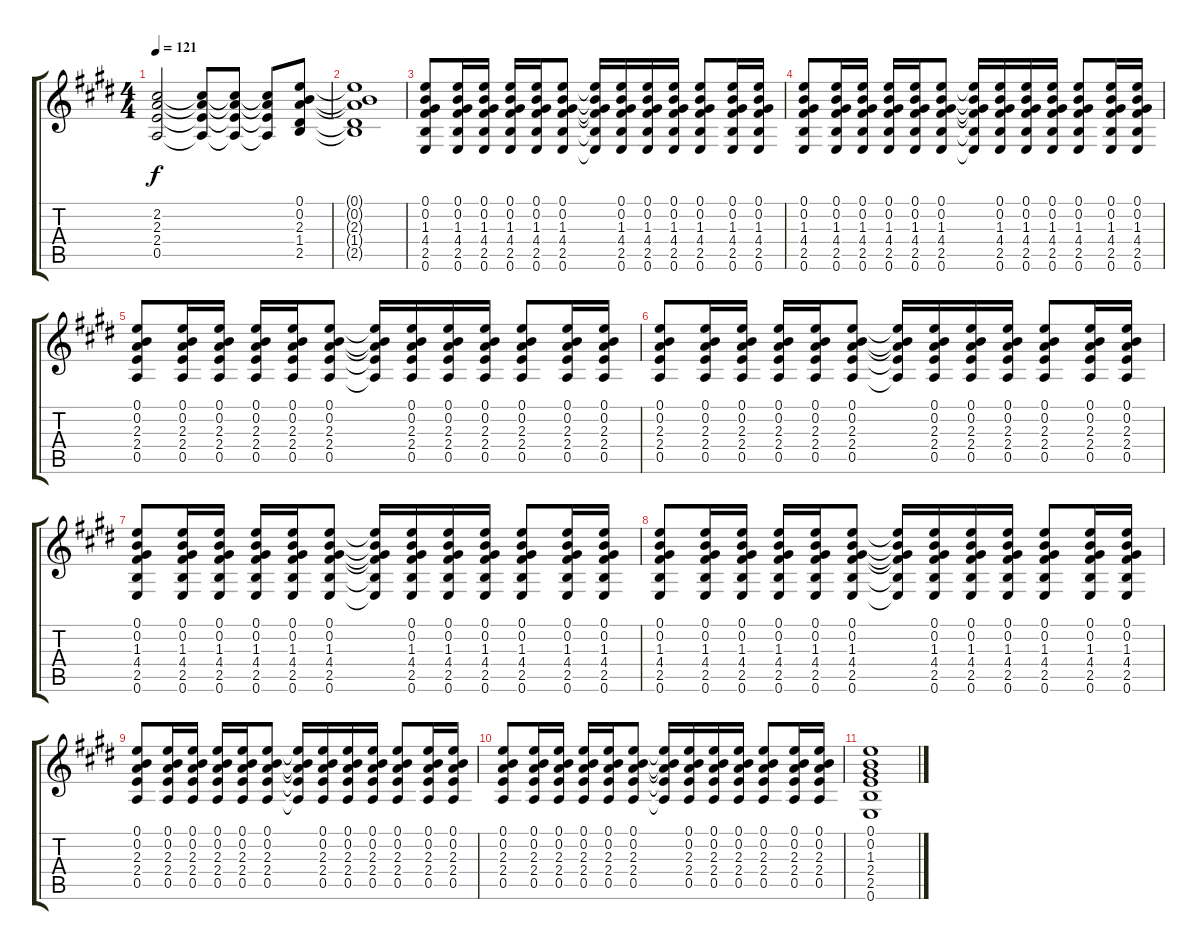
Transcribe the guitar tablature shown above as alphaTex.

\track "" {instrument acousticguitarsteel}
\staff {score tabs}
\tuning (E4 B3 G3 D3 A2 E2) {hide}
\ts (4 4)
\tempo 121
\clef g2
\ks e
(2.2 2.3 2.4 0.5).2{dy f} (2.2{t} 2.3{t} 2.4{t} 0.5{t}).8 (2.2{t} 2.3{t} 2.4{t} 0.5{t}).8 (2.2{t} 2.3{t} 2.4{t} 0.5{t}).8 (0.1 0.2 2.3 1.4 2.5).8 |
(0.1{t} 0.2{t} 2.3{t} 1.4{t} 2.5{t}).1 |
(0.1 0.2 1.3 4.4 2.5 0.6).8 (0.1 0.2 1.3 4.4 2.5 0.6).16 (0.1 0.2 1.3 4.4 2.5 0.6).16 (0.1 0.2 1.3 4.4 2.5 0.6).16 (0.1 0.2 1.3 4.4 2.5 0.6).16 (0.1 0.2 1.3 4.4 2.5 0.6).8 (0.1{t} 0.2{t} 1.3{t} 4.4{t} 2.5{t} 0.6{t}).16 (0.1 0.2 1.3 4.4 2.5 0.6).16 (0.1 0.2 1.3 4.4 2.5 0.6).16 (0.1 0.2 1.3 4.4 2.5 0.6).16 (0.1 0.2 1.3 4.4 2.5 0.6).8 (0.1 0.2 1.3 4.4 2.5 0.6).16 (0.1 0.2 1.3 4.4 2.5 0.6).16 |
(0.1 0.2 1.3 4.4 2.5 0.6).8 (0.1 0.2 1.3 4.4 2.5 0.6).16 (0.1 0.2 1.3 4.4 2.5 0.6).16 (0.1 0.2 1.3 4.4 2.5 0.6).16 (0.1 0.2 1.3 4.4 2.5 0.6).16 (0.1 0.2 1.3 4.4 2.5 0.6).8 (0.1{t} 0.2{t} 1.3{t} 4.4{t} 2.5{t} 0.6{t}).16 (0.1 0.2 1.3 4.4 2.5 0.6).16 (0.1 0.2 1.3 4.4 2.5 0.6).16 (0.1 0.2 1.3 4.4 2.5 0.6).16 (0.1 0.2 1.3 4.4 2.5 0.6).8 (0.1 0.2 1.3 4.4 2.5 0.6).16 (0.1 0.2 1.3 4.4 2.5 0.6).16 |
(0.1 0.2 2.3 2.4 0.5).8 (0.1 0.2 2.3 2.4 0.5).16 (0.1 0.2 2.3 2.4 0.5).16 (0.1 0.2 2.3 2.4 0.5).16 (0.1 0.2 2.3 2.4 0.5).16 (0.1 0.2 2.3 2.4 0.5).8 (0.1{t} 0.2{t} 2.3{t} 2.4{t} 0.5{t}).16 (0.1 0.2 2.3 2.4 0.5).16 (0.1 0.2 2.3 2.4 0.5).16 (0.1 0.2 2.3 2.4 0.5).16 (0.1 0.2 2.3 2.4 0.5).8 (0.1 0.2 2.3 2.4 0.5).16 (0.1 0.2 2.3 2.4 0.5).16 |
(0.1 0.2 2.3 2.4 0.5).8 (0.1 0.2 2.3 2.4 0.5).16 (0.1 0.2 2.3 2.4 0.5).16 (0.1 0.2 2.3 2.4 0.5).16 (0.1 0.2 2.3 2.4 0.5).16 (0.1 0.2 2.3 2.4 0.5).8 (0.1{t} 0.2{t} 2.3{t} 2.4{t} 0.5{t}).16 (0.1 0.2 2.3 2.4 0.5).16 (0.1 0.2 2.3 2.4 0.5).16 (0.1 0.2 2.3 2.4 0.5).16 (0.1 0.2 2.3 2.4 0.5).8 (0.1 0.2 2.3 2.4 0.5).16 (0.1 0.2 2.3 2.4 0.5).16 |
(0.1 0.2 1.3 4.4 2.5 0.6).8 (0.1 0.2 1.3 4.4 2.5 0.6).16 (0.1 0.2 1.3 4.4 2.5 0.6).16 (0.1 0.2 1.3 4.4 2.5 0.6).16 (0.1 0.2 1.3 4.4 2.5 0.6).16 (0.1 0.2 1.3 4.4 2.5 0.6).8 (0.1{t} 0.2{t} 1.3{t} 4.4{t} 2.5{t} 0.6{t}).16 (0.1 0.2 1.3 4.4 2.5 0.6).16 (0.1 0.2 1.3 4.4 2.5 0.6).16 (0.1 0.2 1.3 4.4 2.5 0.6).16 (0.1 0.2 1.3 4.4 2.5 0.6).8 (0.1 0.2 1.3 4.4 2.5 0.6).16 (0.1 0.2 1.3 4.4 2.5 0.6).16 |
(0.1 0.2 1.3 4.4 2.5 0.6).8 (0.1 0.2 1.3 4.4 2.5 0.6).16 (0.1 0.2 1.3 4.4 2.5 0.6).16 (0.1 0.2 1.3 4.4 2.5 0.6).16 (0.1 0.2 1.3 4.4 2.5 0.6).16 (0.1 0.2 1.3 4.4 2.5 0.6).8 (0.1{t} 0.2{t} 1.3{t} 4.4{t} 2.5{t} 0.6{t}).16 (0.1 0.2 1.3 4.4 2.5 0.6).16 (0.1 0.2 1.3 4.4 2.5 0.6).16 (0.1 0.2 1.3 4.4 2.5 0.6).16 (0.1 0.2 1.3 4.4 2.5 0.6).8 (0.1 0.2 1.3 4.4 2.5 0.6).16 (0.1 0.2 1.3 4.4 2.5 0.6).16 |
(0.1 0.2 2.3 2.4 0.5).8 (0.1 0.2 2.3 2.4 0.5).16 (0.1 0.2 2.3 2.4 0.5).16 (0.1 0.2 2.3 2.4 0.5).16 (0.1 0.2 2.3 2.4 0.5).16 (0.1 0.2 2.3 2.4 0.5).8 (0.1{t} 0.2{t} 2.3{t} 2.4{t} 0.5{t}).16 (0.1 0.2 2.3 2.4 0.5).16 (0.1 0.2 2.3 2.4 0.5).16 (0.1 0.2 2.3 2.4 0.5).16 (0.1 0.2 2.3 2.4 0.5).8 (0.1 0.2 2.3 2.4 0.5).16 (0.1 0.2 2.3 2.4 0.5).16 |
(0.1 0.2 2.3 2.4 0.5).8 (0.1 0.2 2.3 2.4 0.5).16 (0.1 0.2 2.3 2.4 0.5).16 (0.1 0.2 2.3 2.4 0.5).16 (0.1 0.2 2.3 2.4 0.5).16 (0.1 0.2 2.3 2.4 0.5).8 (0.1{t} 0.2{t} 2.3{t} 2.4{t} 0.5{t}).16 (0.1 0.2 2.3 2.4 0.5).16 (0.1 0.2 2.3 2.4 0.5).16 (0.1 0.2 2.3 2.4 0.5).16 (0.1 0.2 2.3 2.4 0.5).8 (0.1 0.2 2.3 2.4 0.5).16 (0.1 0.2 2.3 2.4 0.5).16 |
(0.1 0.2 1.3 2.4 2.5 0.6).1
